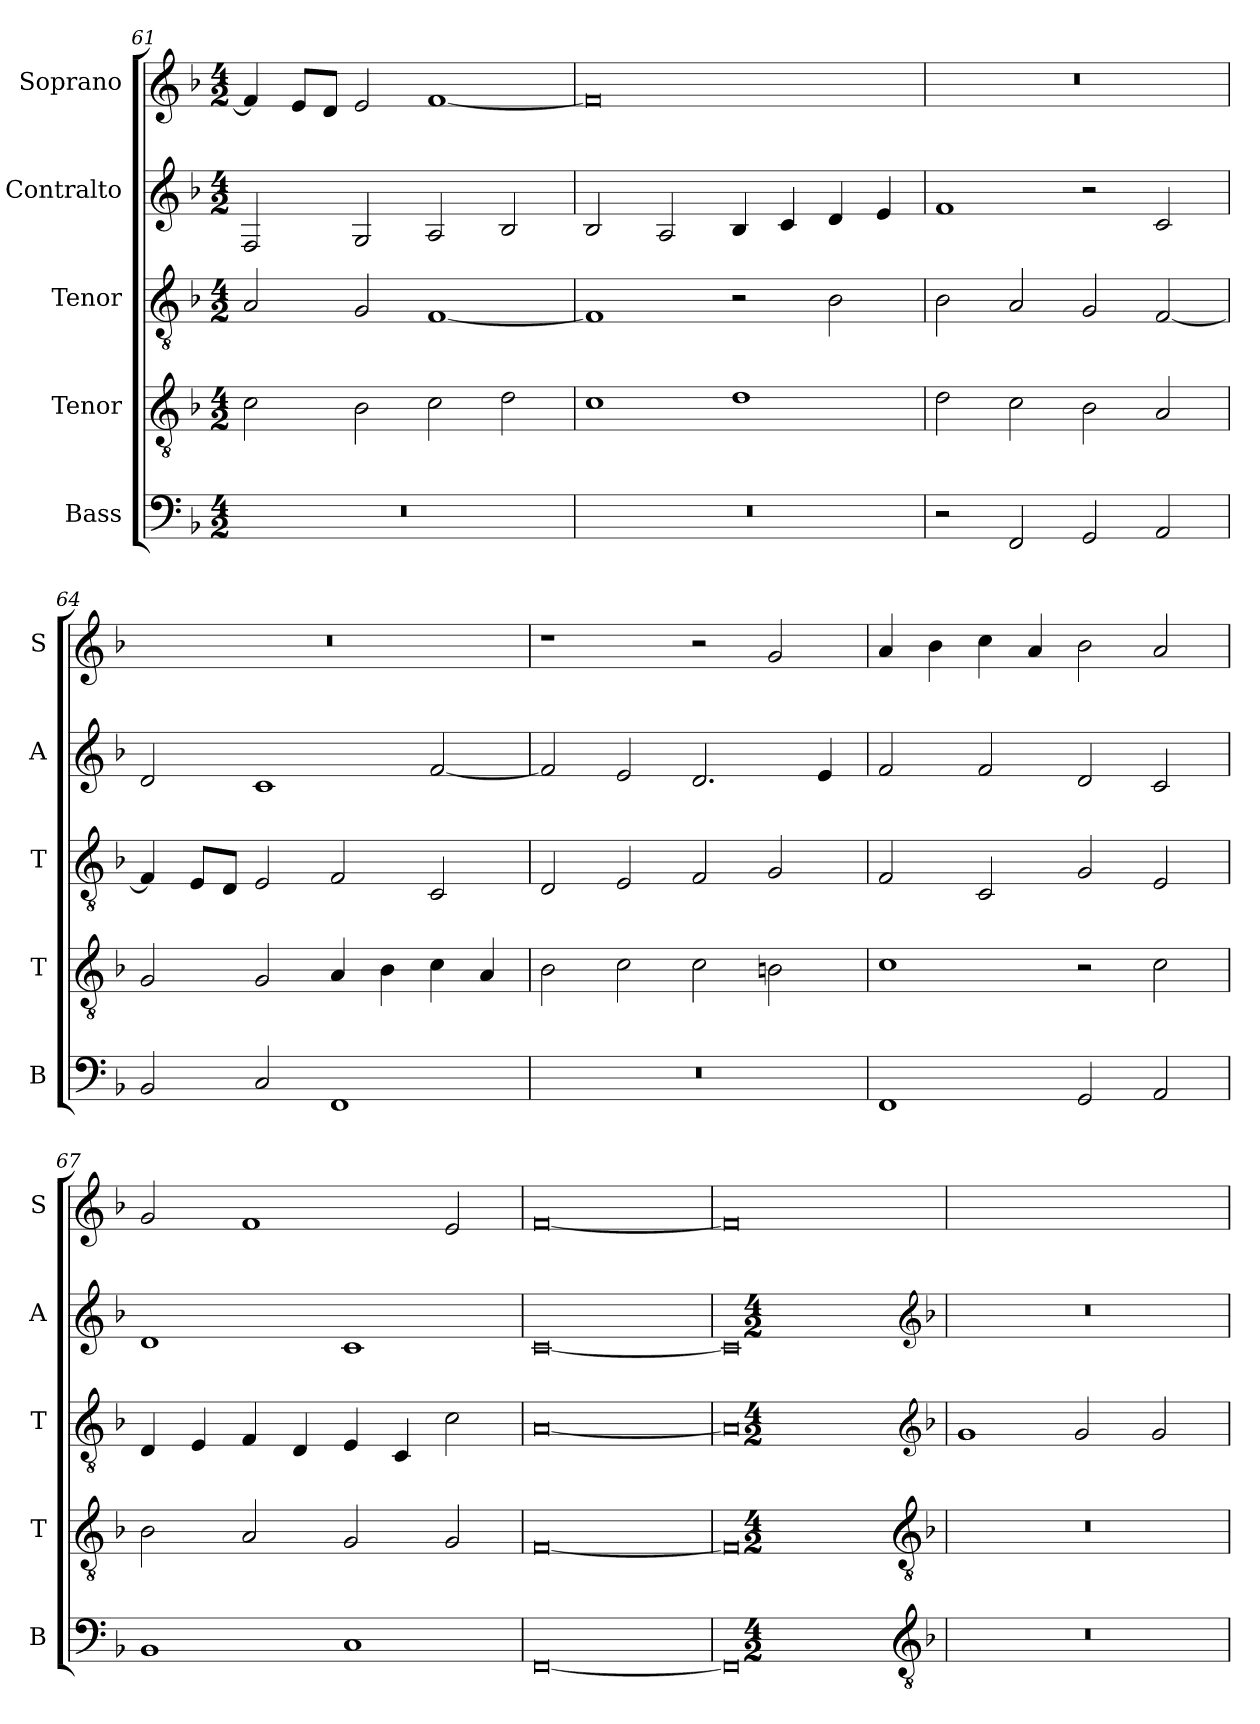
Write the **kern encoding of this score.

**kern	**kern	**kern	**kern	**kern
*part5	*part4	*part3	*part2	*part1
*staff5	*staff4	*staff3	*staff2	*staff1
*I"Bass	*I"Tenor	*I"Tenor	*I"Contralto	*I"Soprano
*I'B	*I'T	*I'T	*I'A	*I'S
*clefF4	*clefGv2	*clefGv2	*clefG2	*clefG2
*k[b-]	*k[b-]	*k[b-]	*k[b-]	*k[b-]
*F:ion	*F:ion	*F:ion	*F:ion	*F:ion
*M4/2	*M4/2	*M4/2	*M4/2	*M4/2
=61	=61	=61	=61	=61
0r	2c	2A	2F	4f]
.	.	.	.	8e/L
.	.	.	.	8d/J
.	2B-	2G	2G	2e
.	2c	[1F	2A	[1f
.	2d	.	2B-	.
=62	=62	=62	=62	=62
0r	1c	1F]	2B-	0f]
.	.	.	2A	.
.	1d	2r	4B-	.
.	.	.	4c	.
.	.	2B-	4d	.
.	.	.	4e	.
=63	=63	=63	=63	=63
2r	2d	2B-	1f	0r
2FF	2c	2A	.	.
2GG	2B-	2G	2r	.
2AA	2A	[2F	2c	.
=64	=64	=64	=64	=64
2BB-	2G	4F]	2d	0r
.	.	8E/L	.	.
.	.	8D/J	.	.
2C	2G	2E	1c	.
1FF	4A	2F	.	.
.	4B-	.	.	.
.	4c	2C	[2f	.
.	4A	.	.	.
=65	=65	=65	=65	=65
0r	2B-	2D	2f]	1r
.	2c	2E	2e	.
.	2c	2F	2.d	2r
.	2Bn	2G	.	2g
.	.	.	4e	.
=66	=66	=66	=66	=66
1FF	1c	2F	2f	4a
.	.	.	.	4b-
.	.	2C	2f	4cc
.	.	.	.	4a
2GG	2r	2G	2d	2b-
2AA	2c	2E	2c	2a
=67	=67	=67	=67	=67
1BB-	2B-	4D	1d	2g
.	.	4E	.	.
.	2A	4F	.	1f
.	.	4D	.	.
1C	2G	4E	1c	.
.	.	4C	.	.
.	2G	2c	.	2e
=68	=68	=68	=68	=68
[0FF	[0F	[0A	[0c	[0f
=69	=69	=69	=69	=69
0FF]	0F]	0A]	0c]	0f]
*clefGv2	*clefGv2	*clefG2	*clefG2	*
*k[b-]	*k[b-]	*k[b-]	*k[b-]	*
*F:ion	*F:ion	*F:ion	*F:ion	*
*M4/2	*M4/2	*M4/2	*M4/2	*
=70	=70	=70	=70	=70
0r	0r	1g	0r	0ryy
.	.	2g	.	.
.	.	2g	.	.
=	=	=	=	=
*-	*-	*-	*-	*-
